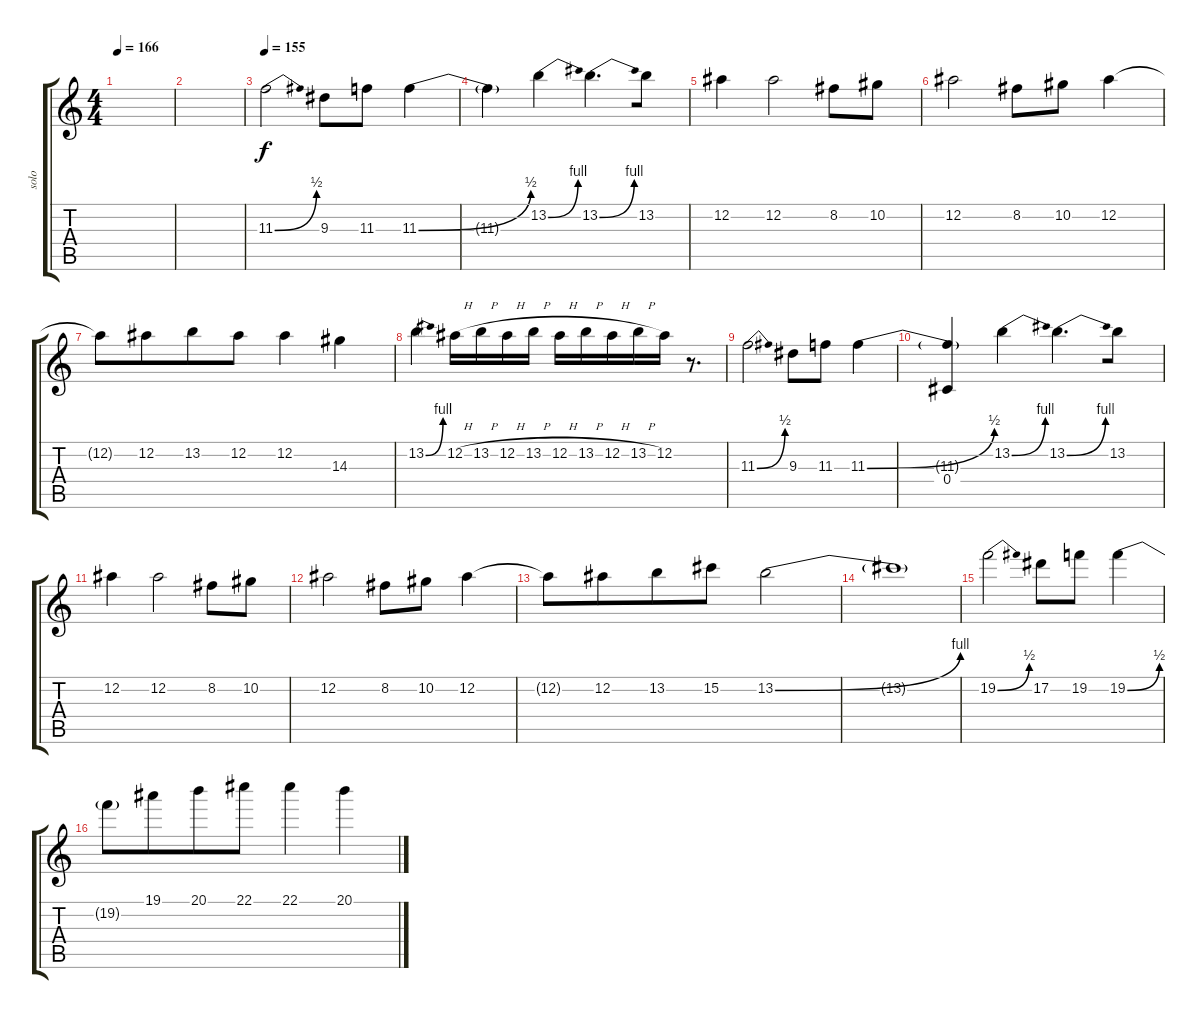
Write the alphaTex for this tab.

\track ("solo" "solo") {instrument distortionguitar}
\staff {score tabs}
\tuning (Eb4 Bb3 Gb3 Db3 Ab2 Eb2) {hide}
\ts (4 4)
\tempo 166
\clef g2
\ks c
|
|
\tempo 155
11.3{be (bend 0 0 60 2)}.2{beam merge} 9.3.8{beam merge} 11.3.8 11.3{be (bend 0 0 60 2)}.4 |
11.3{t}.4 13.2{be (bend 0 0 60 4)}.4 13.2{be (bend 0 0 60 4)}.4{d beam merge} 13.2.8 |
12.2.4 12.2.2{beam merge} 8.2.8{beam merge} 10.2.8 |
12.2.2 8.2.8 10.2.8{beam merge} 12.2.4 |
12.2{t}.8{beam merge} 12.2.8{beam merge} 13.2.8 12.2.8 12.2.4{beam merge} 14.3.4 |
13.2{be (bend 0 0 60 4)}.4{beam merge} 12.2{h}.16 13.2{h}.16{beam merge} 12.2{h}.16 13.2{h}.16 12.2{h}.16{beam merge} 13.2{h}.16 12.2{h}.16 13.2{h}.16{beam merge} 12.2.16{beam merge} r.8{d} |
11.3{be (bend 0 0 60 2)}.2{beam merge} 9.3.8{beam merge} 11.3.8 11.3{be (bend 0 0 60 2)}.4 |
(11.3{t} 0.4).4 13.2{be (bend 0 0 60 4)}.4 13.2{be (bend 0 0 60 4)}.4{d beam merge} 13.2.8 |
12.2.4 12.2.2{beam merge} 8.2.8{beam merge} 10.2.8 |
12.2.2 8.2.8 10.2.8{beam merge} 12.2.4 |
12.2{t}.8{beam merge} 12.2.8{beam merge} 13.2.8 15.2.8 13.2{be (bend 0 0 60 4)}.2 |
13.2{t}.1 |
19.2{be (bend 0 0 60 2)}.2{beam merge} 17.2.8{beam merge} 19.2.8 19.2{be (bend 0 0 60 2)}.4 |
19.2{t}.8 19.1.8{beam merge} 20.1.8{beam merge} 22.1.8 22.1.4 20.1.4
